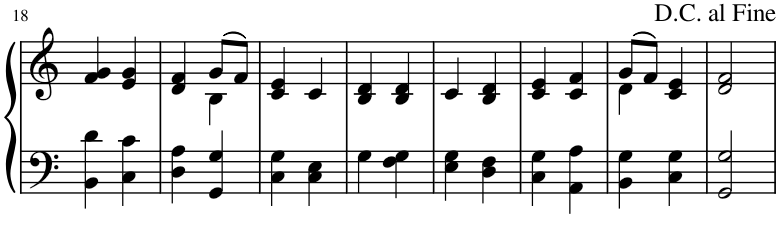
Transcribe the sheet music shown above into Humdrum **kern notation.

**kern	**kern
*part1	*part1
*staff2	*staff1
*I"Piano	*
*I'Pno.	*
!!LO:PB:g=z
*clefF4	*clefG2
*k[]	*k[]
*M2/4	*M2/4
=18	=18
4BB\ 4d\	4f/ 4g/
4C\ 4c\	4e/ 4g/
=19	=19
*	*^
4D\ 4A\	4d/ 4f/	4ryy
4GG/ 4G/	(8g/L	4B\
.	8f/J)	.
*	*v	*v
=20	=20
4C\ 4G\	4c/ 4e/
4C\ 4E\	4c/
=21	=21
4G\	4B/ 4d/
4F\ 4G\	4B/ 4d/
=22	=22
4E\ 4G\	4c/
4D\ 4F\	4B/ 4d/
=23	=23
4C\ 4G\	4c/ 4e/
4AA\ 4A\	4c/ 4f/
=24	=24
*	*^
4BB\ 4G\	(8g/L	4d\
.	8f/J)	.
4C\ 4G\	4c/ 4e/	4ryy
*	*v	*v
=25	=25
2GG/ 2G/	2d/ 2f/
=	=
*-	*-
